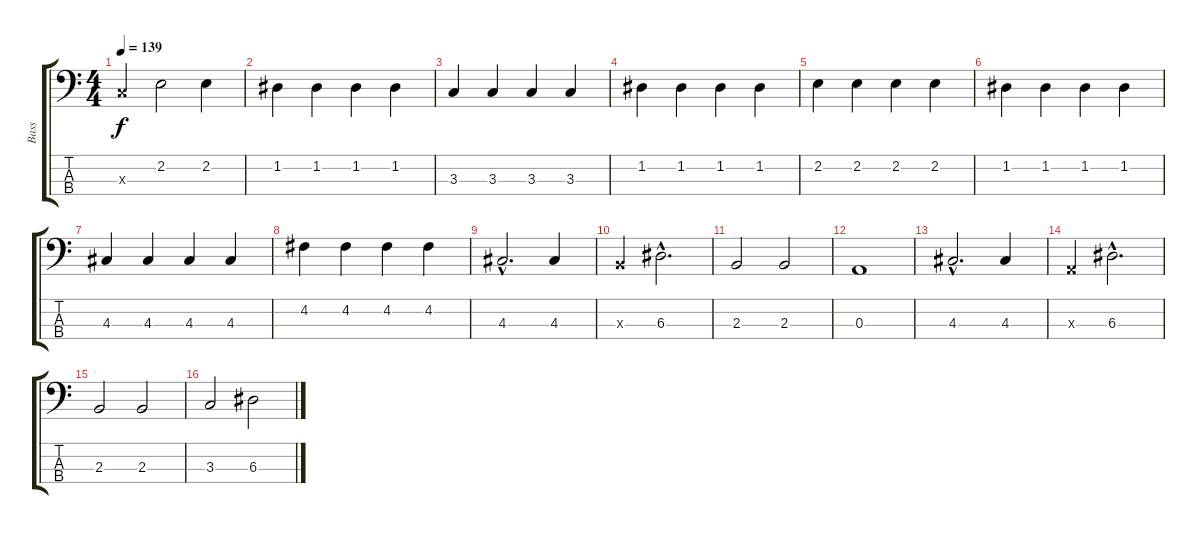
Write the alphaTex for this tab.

\track ("Bass" "Bass") {instrument slapbass2}
\staff {score tabs}
\tuning (G2 D2 A1 E1) {hide}
\ts (4 4)
\tempo 139
\clef f4
\ks c
3.3{x}.4{dy f} 2.2.2 2.2.4 |
1.2.4 1.2.4 1.2.4 1.2.4 |
3.3.4 3.3.4 3.3.4 3.3.4 |
1.2.4 1.2.4 1.2.4 1.2.4 |
2.2.4 2.2.4 2.2.4 2.2.4 |
1.2.4 1.2.4 1.2.4 1.2.4 |
4.3.4 4.3.4 4.3.4 4.3.4 |
4.2.4 4.2.4 4.2.4 4.2.4 |
4.3{hac}.2{d} 4.3.4 |
2.3{x}.4 6.3{hac}.2{d} |
2.3.2 2.3.2 |
0.3.1 |
4.3{hac}.2{d} 4.3.4 |
0.3{x}.4 6.3{hac}.2{d} |
2.3.2 2.3.2 |
3.3.2 6.3.2
